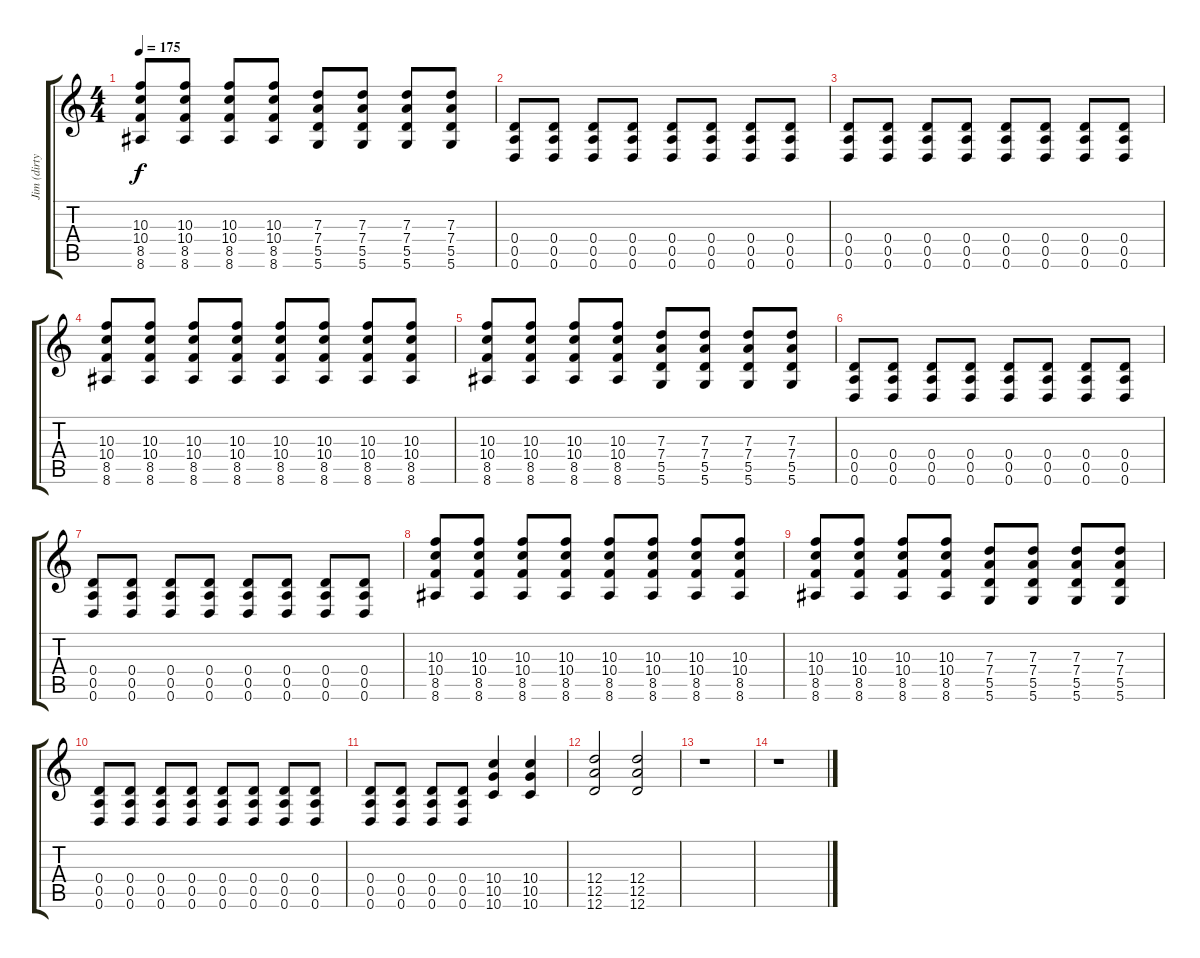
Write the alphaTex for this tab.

\track ("Jim (dirty)" "Jim (dirty") {instrument overdrivenguitar}
\staff {score tabs}
\tuning (E4 B3 G3 D3 A2 D2) {hide}
\ts (4 4)
\tempo 175
\clef g2
\ks c
(10.3 10.4 8.5 8.6).8{dy f} (10.3 10.4 8.5 8.6).8 (10.3 10.4 8.5 8.6).8 (10.3 10.4 8.5 8.6).8 (7.3 7.4 5.5 5.6).8 (7.3 7.4 5.5 5.6).8 (7.3 7.4 5.5 5.6).8 (7.3 7.4 5.5 5.6).8 |
(0.4 0.5 0.6).8 (0.4 0.5 0.6).8 (0.4 0.5 0.6).8 (0.4 0.5 0.6).8 (0.4 0.5 0.6).8 (0.4 0.5 0.6).8 (0.4 0.5 0.6).8 (0.4 0.5 0.6).8 |
(0.4 0.5 0.6).8 (0.4 0.5 0.6).8 (0.4 0.5 0.6).8 (0.4 0.5 0.6).8 (0.4 0.5 0.6).8 (0.4 0.5 0.6).8 (0.4 0.5 0.6).8 (0.4 0.5 0.6).8 |
(10.3 10.4 8.5 8.6).8 (10.3 10.4 8.5 8.6).8 (10.3 10.4 8.5 8.6).8 (10.3 10.4 8.5 8.6).8 (10.3 10.4 8.5 8.6).8 (10.3 10.4 8.5 8.6).8 (10.3 10.4 8.5 8.6).8 (10.3 10.4 8.5 8.6).8 |
(10.3 10.4 8.5 8.6).8 (10.3 10.4 8.5 8.6).8 (10.3 10.4 8.5 8.6).8 (10.3 10.4 8.5 8.6).8 (7.3 7.4 5.5 5.6).8 (7.3 7.4 5.5 5.6).8 (7.3 7.4 5.5 5.6).8 (7.3 7.4 5.5 5.6).8 |
(0.4 0.5 0.6).8 (0.4 0.5 0.6).8 (0.4 0.5 0.6).8 (0.4 0.5 0.6).8 (0.4 0.5 0.6).8 (0.4 0.5 0.6).8 (0.4 0.5 0.6).8 (0.4 0.5 0.6).8 |
(0.4 0.5 0.6).8 (0.4 0.5 0.6).8 (0.4 0.5 0.6).8 (0.4 0.5 0.6).8 (0.4 0.5 0.6).8 (0.4 0.5 0.6).8 (0.4 0.5 0.6).8 (0.4 0.5 0.6).8 |
(10.3 10.4 8.5 8.6).8 (10.3 10.4 8.5 8.6).8 (10.3 10.4 8.5 8.6).8 (10.3 10.4 8.5 8.6).8 (10.3 10.4 8.5 8.6).8 (10.3 10.4 8.5 8.6).8 (10.3 10.4 8.5 8.6).8 (10.3 10.4 8.5 8.6).8 |
(10.3 10.4 8.5 8.6).8 (10.3 10.4 8.5 8.6).8 (10.3 10.4 8.5 8.6).8 (10.3 10.4 8.5 8.6).8 (7.3 7.4 5.5 5.6).8 (7.3 7.4 5.5 5.6).8 (7.3 7.4 5.5 5.6).8 (7.3 7.4 5.5 5.6).8 |
(0.4 0.5 0.6).8 (0.4 0.5 0.6).8 (0.4 0.5 0.6).8 (0.4 0.5 0.6).8 (0.4 0.5 0.6).8 (0.4 0.5 0.6).8 (0.4 0.5 0.6).8 (0.4 0.5 0.6).8 |
(0.4 0.5 0.6).8 (0.4 0.5 0.6).8 (0.4 0.5 0.6).8 (0.4 0.5 0.6).8 (10.4 10.5 10.6).4 (10.4 10.5 10.6).4 |
(12.4 12.5 12.6).2 (12.4 12.5 12.6).2 |
r.1 |
r.1
